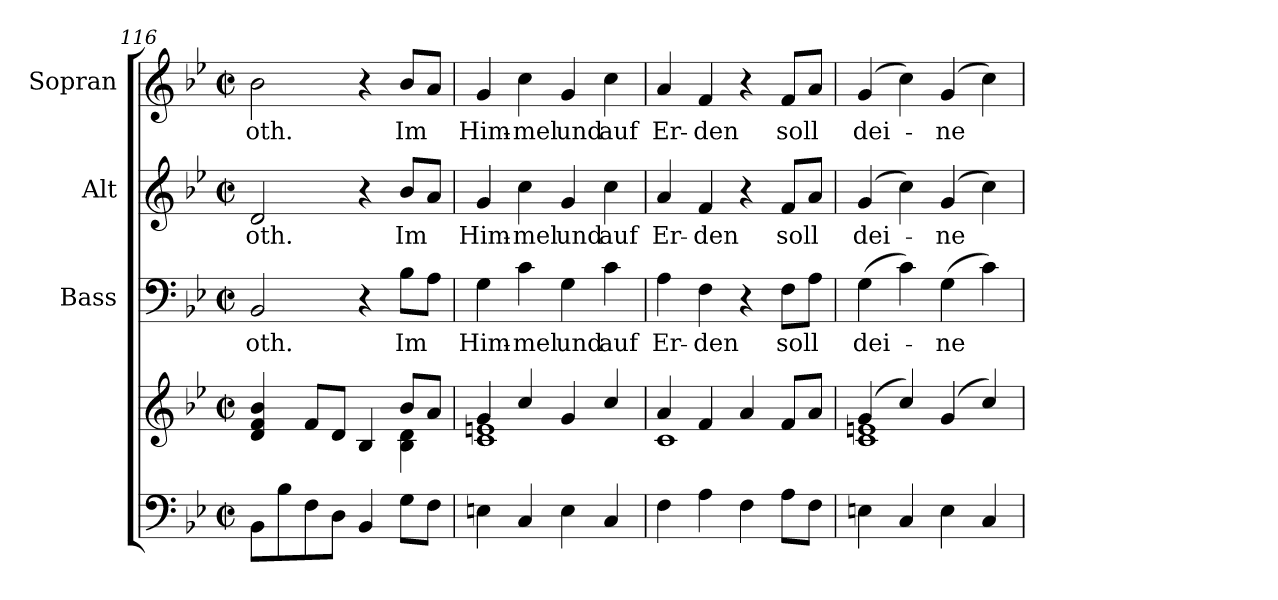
**kern	**kern	**kern	**text	**kern	**text	**kern	**text
*part4	*part4	*part3	*part3	*part2	*part2	*part1	*part1
*staff5	*staff4	*staff3	*staff3	*staff2	*staff2	*staff1	*staff1
*	*	*I"Bass	*	*I"Alt	*	*I"Sopran	*
*	*	*I'B.	*	*I'A.	*	*I'S.	*
!!LO:LB:g=z
*clefF4	*clefG2	*clefF4	*	*clefG2	*	*clefG2	*
*k[b-e-]	*k[b-e-]	*k[b-e-]	*	*k[b-e-]	*	*k[b-e-]	*
*B-:	*B-:	*B-:	*	*B-:	*	*B-:	*
*M2/2	*M2/2	*M2/2	*	*M2/2	*	*M2/2	*
*met(c|)	*met(c|)	*met(c|)	*	*met(c|)	*	*met(c|)	*
=116	=116	=116	=116	=116	=116	=116	=116
*	*^	*	*	*	*	*	*
!	!	!	!	!LO:LY:b	!	!LO:LY:b	!	!LO:LY:b
8BB-\L	4d/ 4f/ 4b-/	2.ryy	2BB-/	-oth.	2d/	-oth.	2b-\	-oth.
8B-\	.	.	.	.	.	.	.	.
8F\	8f/L	.	.	.	.	.	.	.
8D\J	8d/J	.	.	.	.	.	.	.
4BB-/	4B-/	.	4r	.	4r	.	4r	.
!	!	!	!	!LO:LY:b	!	!LO:LY:b	!	!LO:LY:b
8G\L	8b-/L	4B-\ 4d\	8B-\L	Im	8b-/L	Im	8b-/L	Im
8F\J	8a/J	.	8A\J	.	8a/J	.	8a/J	.
=117	=117	=117	=117	=117	=117	=117	=117	=117
!	!	!	!	!LO:LY:b	!	!LO:LY:b	!	!LO:LY:b
4En\	4g/	1c 1en	4G\	Him-	4g/	Him-	4g/	Him-
!	!	!	!	!LO:LY:b	!	!LO:LY:b	!	!LO:LY:b
4C/	4cc/	.	4c\	-mel	4cc\	-mel	4cc\	-mel
!	!	!	!	!LO:LY:b	!	!LO:LY:b	!	!LO:LY:b
4E\	4g/	.	4G\	und	4g/	und	4g/	und
!	!	!	!	!LO:LY:b	!	!LO:LY:b	!	!LO:LY:b
4C/	4cc/	.	4c\	auf	4cc\	auf	4cc\	auf
=118	=118	=118	=118	=118	=118	=118	=118	=118
!	!	!	!	!LO:LY:b	!	!LO:LY:b	!	!LO:LY:b
4F\	4a/	1c	4A\	Er-	4a/	Er-	4a/	Er-
!	!	!	!	!LO:LY:b	!	!LO:LY:b	!	!LO:LY:b
4A\	4f/	.	4F\	-den	4f/	-den	4f/	-den
4F\	4a/	.	4r	.	4r	.	4r	.
!	!	!	!	!LO:LY:b	!	!LO:LY:b	!	!LO:LY:b
8A\L	8f/L	.	8F\L	soll	8f/L	soll	8f/L	soll
8F\J	8a/J	.	8A\J	.	8a/J	.	8a/J	.
=119	=119	=119	=119	=119	=119	=119	=119	=119
!	!	!	!	!LO:LY:b	!	!LO:LY:b	!	!LO:LY:b
4En\	(4g/	1c 1en	(>4G\	dei-	(4g/	dei-	(4g/	dei-
4C/	4cc/)	.	4c\)	.	4cc\)	.	4cc\)	.
!	!	!	!	!LO:LY:b	!	!LO:LY:b	!	!LO:LY:b
4E\	(4g/	.	(>4G\	-ne	(4g/	-ne	(4g/	-ne
4C/	4cc/)	.	4c\)	.	4cc\)	.	4cc\)	.
*	*v	*v	*	*	*	*	*	*
=	=	=	=	=	=	=	=
*-	*-	*-	*-	*-	*-	*-	*-
